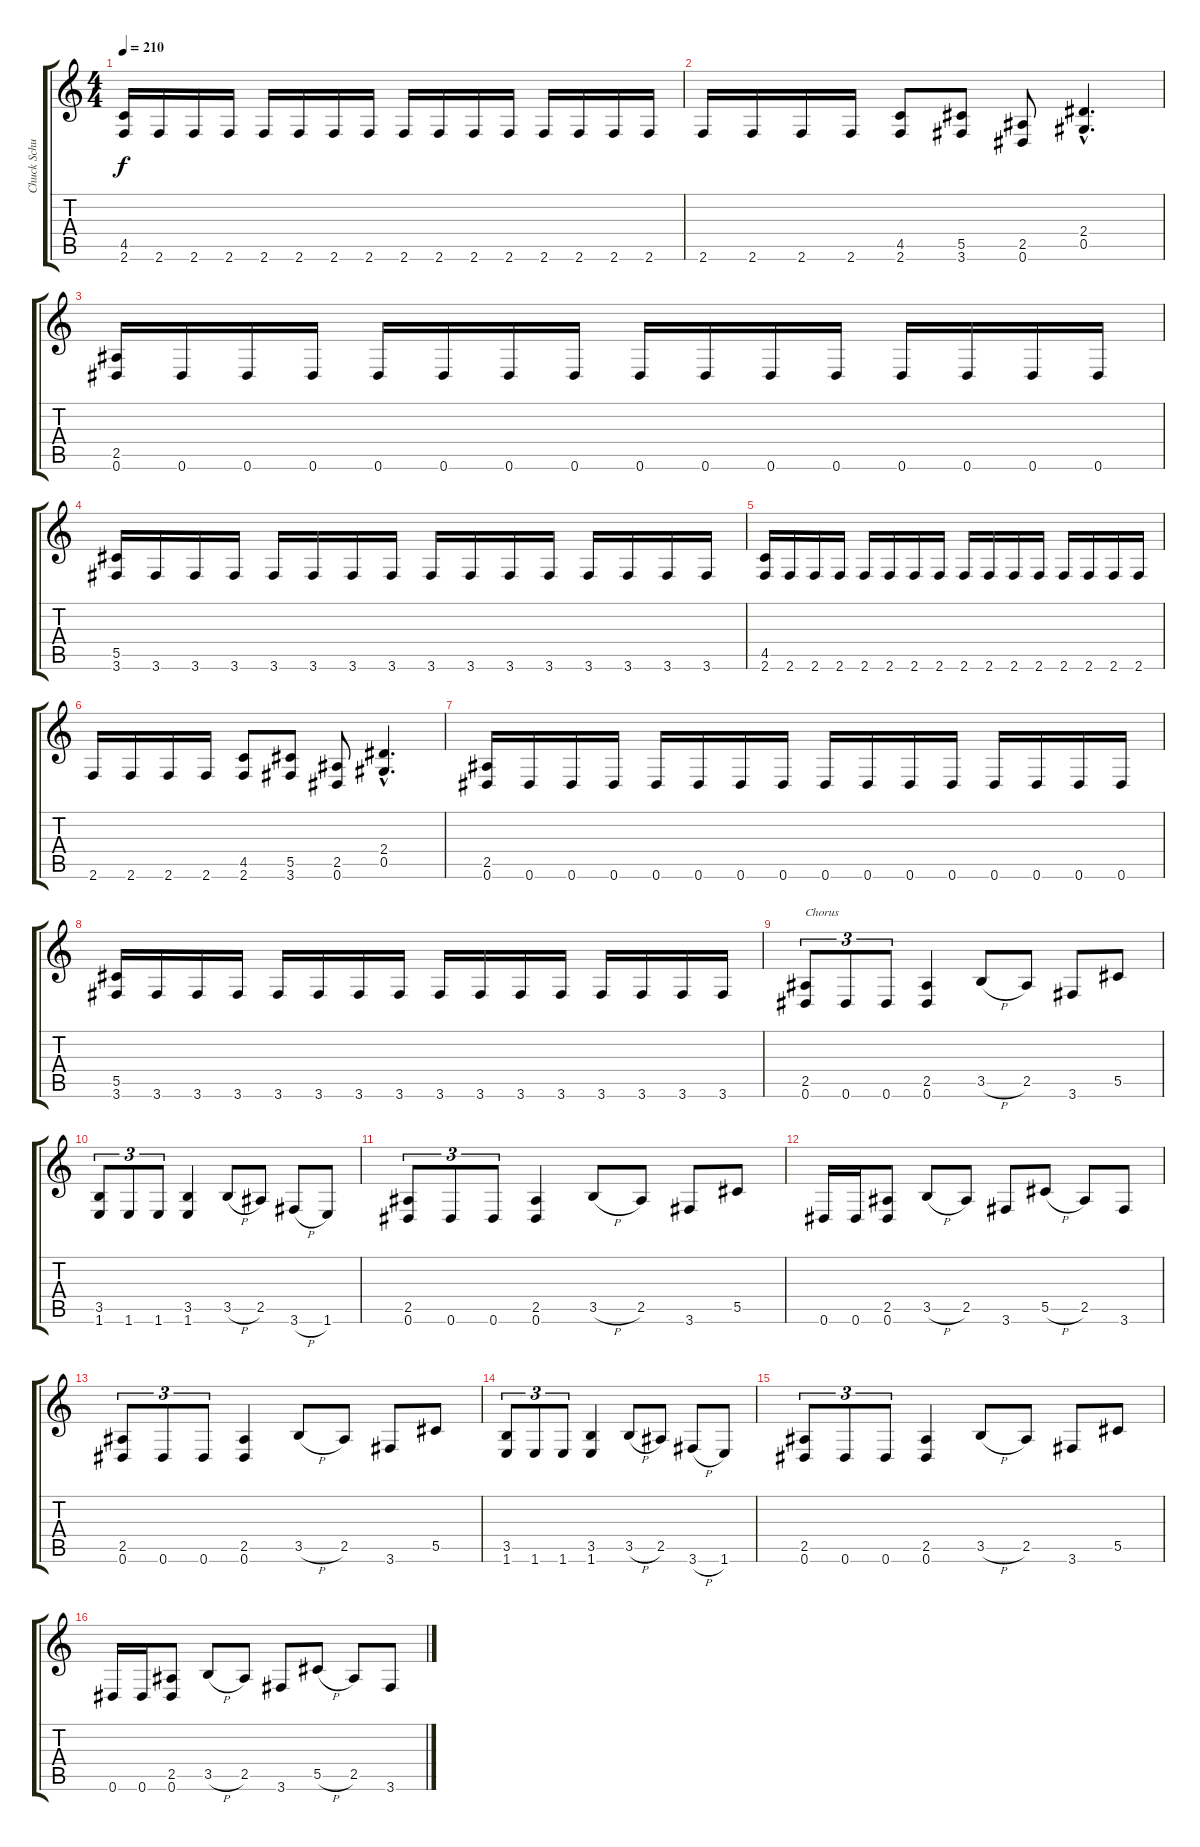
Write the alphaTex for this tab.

\track ("Chuck Schuldiner" "Chuck Schu") {instrument distortionguitar}
\staff {score tabs}
\tuning (Eb4 Bb3 Gb3 Db3 Ab2 Eb2) {hide}
\ts (4 4)
\tempo 210
\clef g2
\ks c
(4.5 2.6).16{dy f} 2.6.16 2.6.16 2.6.16 2.6.16 2.6.16 2.6.16 2.6.16 2.6.16 2.6.16 2.6.16 2.6.16 2.6.16 2.6.16 2.6.16 2.6.16 |
2.6.16 2.6.16 2.6.16 2.6.16 (4.5 2.6).8 (5.5 3.6).8 (2.5 0.6).8 (2.4{hac} 0.5{hac}).4{d} |
(2.5 0.6).16 0.6.16 0.6.16 0.6.16 0.6.16 0.6.16 0.6.16 0.6.16 0.6.16 0.6.16 0.6.16 0.6.16 0.6.16 0.6.16 0.6.16 0.6.16 |
(5.5 3.6).16 3.6.16 3.6.16 3.6.16 3.6.16 3.6.16 3.6.16 3.6.16 3.6.16 3.6.16 3.6.16 3.6.16 3.6.16 3.6.16 3.6.16 3.6.16 |
(4.5 2.6).16 2.6.16 2.6.16 2.6.16 2.6.16 2.6.16 2.6.16 2.6.16 2.6.16 2.6.16 2.6.16 2.6.16 2.6.16 2.6.16 2.6.16 2.6.16 |
2.6.16 2.6.16 2.6.16 2.6.16 (4.5 2.6).8 (5.5 3.6).8 (2.5 0.6).8 (2.4{hac} 0.5{hac}).4{d} |
(2.5 0.6).16 0.6.16 0.6.16 0.6.16 0.6.16 0.6.16 0.6.16 0.6.16 0.6.16 0.6.16 0.6.16 0.6.16 0.6.16 0.6.16 0.6.16 0.6.16 |
(5.5 3.6).16 3.6.16 3.6.16 3.6.16 3.6.16 3.6.16 3.6.16 3.6.16 3.6.16 3.6.16 3.6.16 3.6.16 3.6.16 3.6.16 3.6.16 3.6.16 |
(2.5 0.6).8{tu (3 2) txt "Chorus"} 0.6.8{tu (3 2)} 0.6.8{tu (3 2)} (2.5 0.6).4 3.5{h}.8 2.5.8 3.6.8 5.5.8 |
(3.5 1.6).8{tu (3 2)} 1.6.8{tu (3 2)} 1.6.8{tu (3 2)} (3.5 1.6).4 3.5{h}.8 2.5.8 3.6{h}.8 1.6.8 |
(2.5 0.6).8{tu (3 2)} 0.6.8{tu (3 2)} 0.6.8{tu (3 2)} (2.5 0.6).4 3.5{h}.8 2.5.8 3.6.8 5.5.8 |
0.6.16 0.6.16 (2.5 0.6).8 3.5{h}.8 2.5.8 3.6.8 5.5{h}.8 2.5.8 3.6.8 |
(2.5 0.6).8{tu (3 2)} 0.6.8{tu (3 2)} 0.6.8{tu (3 2)} (2.5 0.6).4 3.5{h}.8 2.5.8 3.6.8 5.5.8 |
(3.5 1.6).8{tu (3 2)} 1.6.8{tu (3 2)} 1.6.8{tu (3 2)} (3.5 1.6).4 3.5{h}.8 2.5.8 3.6{h}.8 1.6.8 |
(2.5 0.6).8{tu (3 2)} 0.6.8{tu (3 2)} 0.6.8{tu (3 2)} (2.5 0.6).4 3.5{h}.8 2.5.8 3.6.8 5.5.8 |
0.6.16 0.6.16 (2.5 0.6).8 3.5{h}.8 2.5.8 3.6.8 5.5{h}.8 2.5.8 3.6.8
